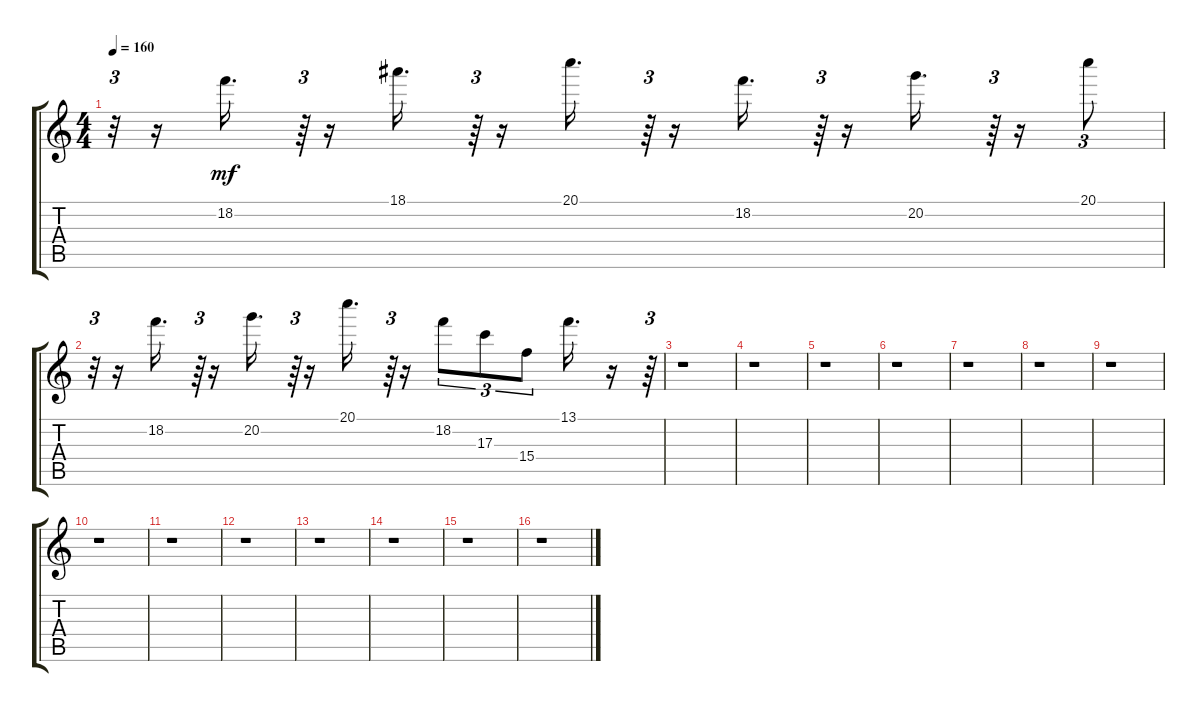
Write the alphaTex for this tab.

\track "" {instrument electricguitarmuted}
\staff {score tabs}
\tuning (E4 B3 G3 D3 A2 E2) {hide}
\ts (4 4)
\tempo 160
\clef g2
\ks c
r.32{tu (3 2) dy mf} r.16 18.2.16{d} r.64{tu (3 2)} r.16 18.1.16{d} r.64{tu (3 2)} r.16 20.1.16{d} r.64{tu (3 2)} r.16 18.2.16{d} r.64{tu (3 2)} r.16 20.2.16{d} r.64{tu (3 2)} r.16 20.1.8{tu (3 2)} |
r.32{tu (3 2)} r.16 18.2.16{d} r.64{tu (3 2)} r.16 20.2.16{d} r.64{tu (3 2)} r.16 20.1.16{d} r.64{tu (3 2)} r.16 18.2.8{tu (3 2)} 17.3.8{tu (3 2)} 15.4.8{tu (3 2)} 13.1.16{d} r.16 r.64{tu (3 2)} |
r.1 |
r.1 |
r.1 |
r.1 |
r.1 |
r.1 |
r.1 |
r.1 |
r.1 |
r.1 |
r.1 |
r.1 |
r.1 |
r.1
